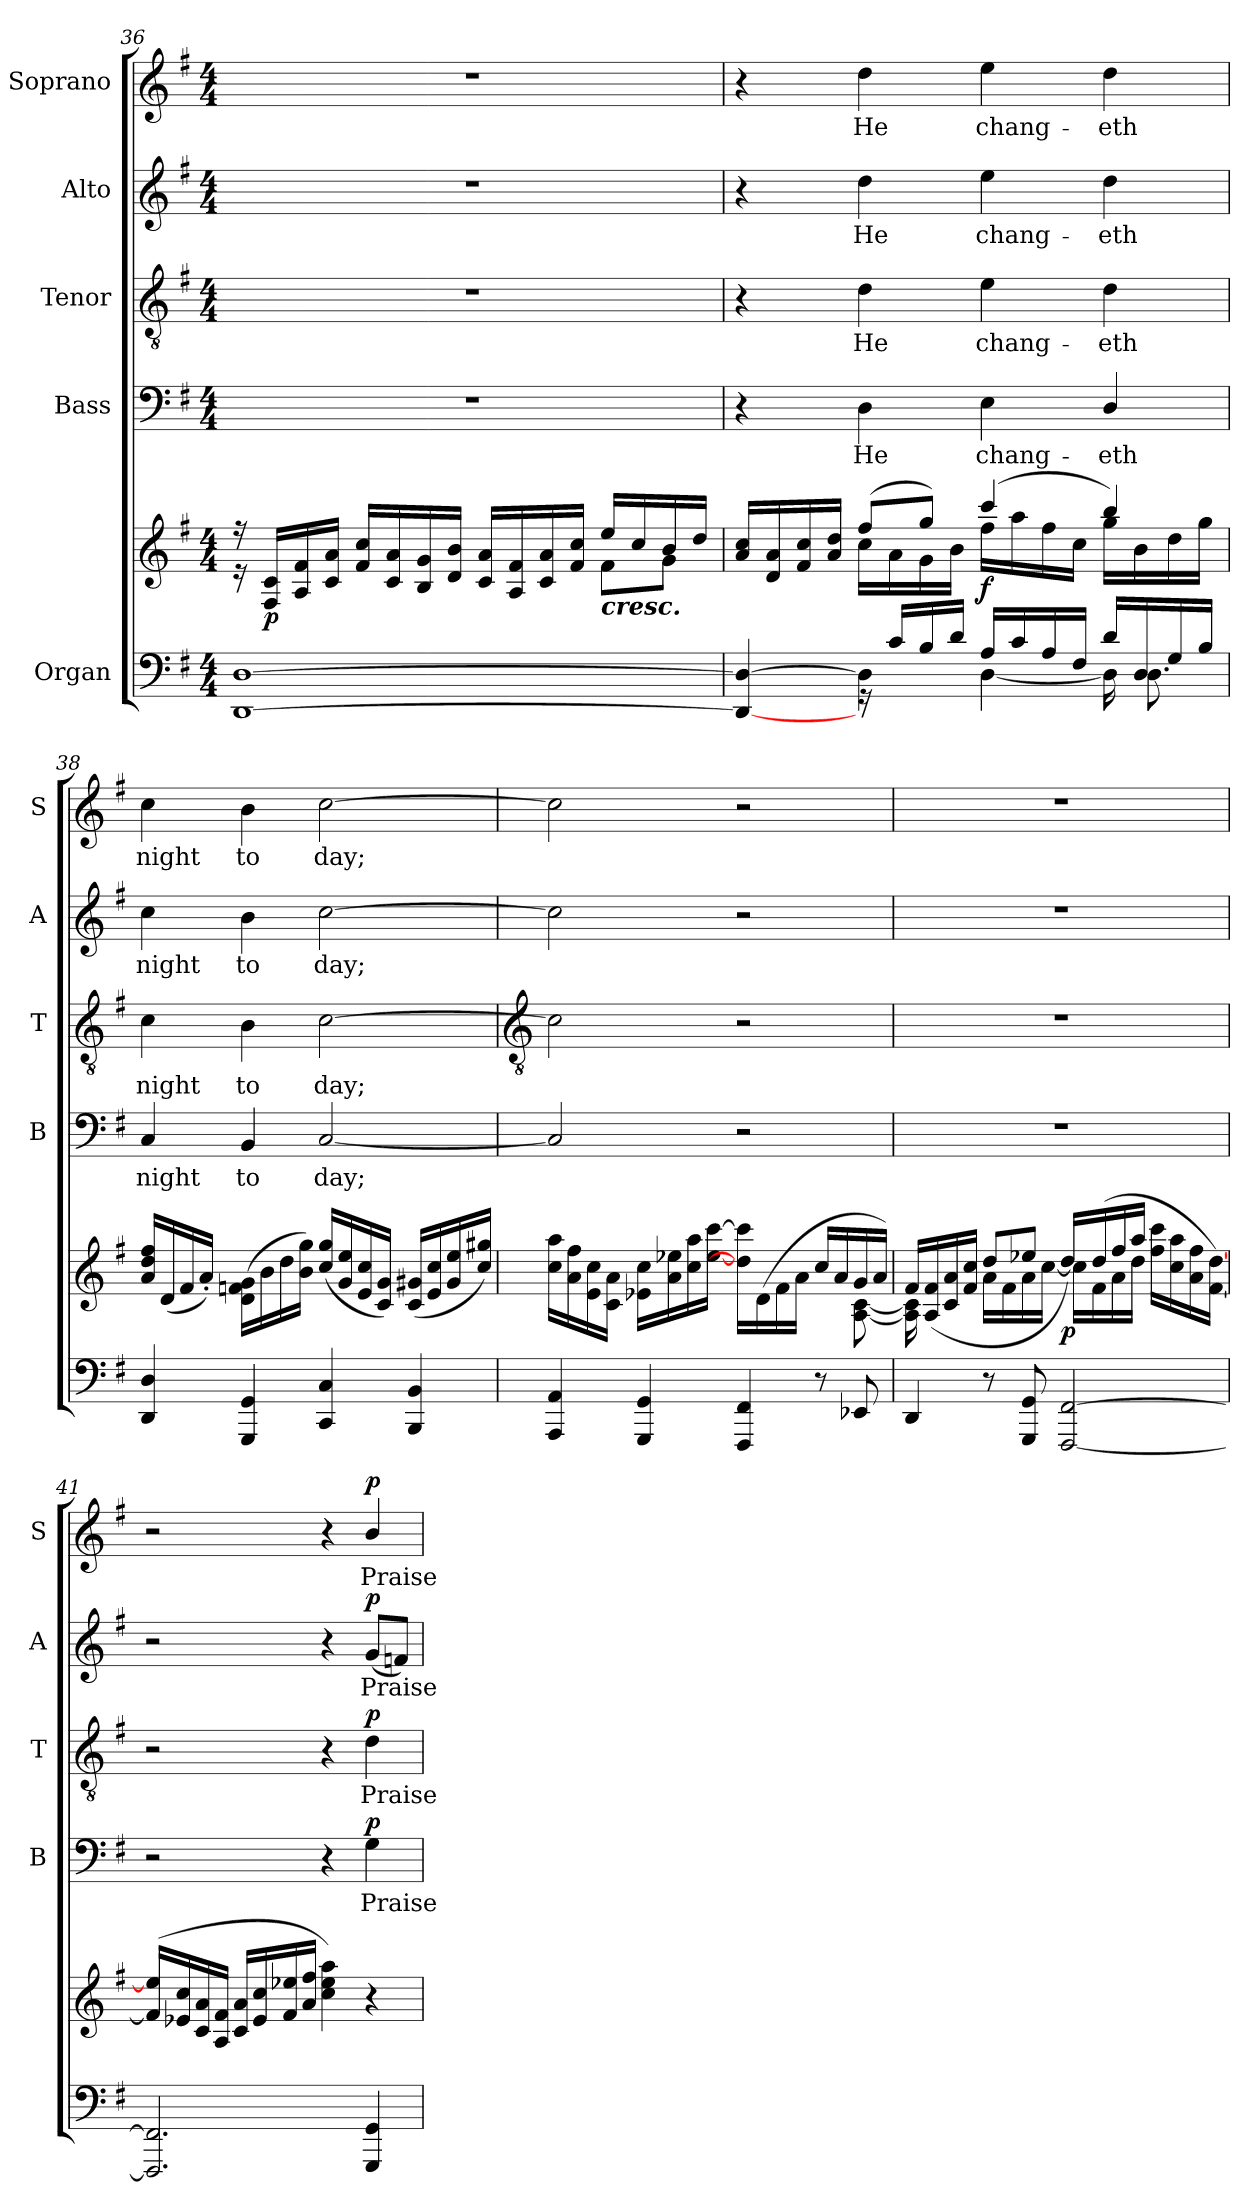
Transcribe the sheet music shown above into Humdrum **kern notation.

**kern	**kern	**dynam	**kern	**text	**dynam	**kern	**text	**dynam	**kern	**text	**dynam	**kern	**text	**dynam
*part5	*part5	*part5	*part4	*part4	*part4	*part3	*part3	*part3	*part2	*part2	*part2	*part1	*part1	*part1
*staff6	*staff5	*staff5/6	*staff4	*staff4	*staff4	*staff3	*staff3	*staff3	*staff2	*staff2	*staff2	*staff1	*staff1	*staff1
*I"Organ	*	*	*I"Bass	*	*	*I"Tenor	*	*	*I"Alto	*	*	*I"Soprano	*	*
*	*	*	*I'B	*	*	*I'T	*	*	*I'A	*	*	*I'S	*	*
*clefF4	*clefG2	*	*clefF4	*	*	*clefGv2	*	*	*clefG2	*	*	*clefG2	*	*
*k[f#]	*k[f#]	*	*k[f#]	*	*	*k[f#]	*	*	*k[f#]	*	*	*k[f#]	*	*
*G:	*G:	*	*G:	*	*	*G:	*	*	*G:	*	*	*G:	*	*
*M4/4	*M4/4	*	*M4/4	*	*	*M4/4	*	*	*M4/4	*	*	*M4/4	*	*
=36	=36	=36	=36	=36	=36	=36	=36	=36	=36	=36	=36	=36	=36	=36
*^	*^	*	*	*	*	*	*	*	*	*	*	*	*	*
[1DD [1D	1ryy	16r	16r	.	1r	.	.	1r	.	.	1r	.	.	1r	.	.
!	!	!	!	!LO:DY:b	!	!	!	!	!	!	!	!	!	!	!	!
.	.	16F# 16cLL	16ryy	p	.	.	.	.	.	.	.	.	.	.	.	.
.	.	16A 16f#	8ryy	.	.	.	.	.	.	.	.	.	.	.	.	.
.	.	16c 16aJJ	.	.	.	.	.	.	.	.	.	.	.	.	.	.
.	.	16f# 16ccLL	4ryy	.	.	.	.	.	.	.	.	.	.	.	.	.
.	.	16c 16a	.	.	.	.	.	.	.	.	.	.	.	.	.	.
.	.	16B 16g	.	.	.	.	.	.	.	.	.	.	.	.	.	.
.	.	16d 16bJJ	.	.	.	.	.	.	.	.	.	.	.	.	.	.
.	.	16c 16aLL	4ryy	.	.	.	.	.	.	.	.	.	.	.	.	.
.	.	16A 16f#	.	.	.	.	.	.	.	.	.	.	.	.	.	.
.	.	16c 16a	.	.	.	.	.	.	.	.	.	.	.	.	.	.
.	.	16f# 16ccJJ	.	.	.	.	.	.	.	.	.	.	.	.	.	.
!	!	!LO:TX:b:Bi:t=cresc.	!	!	!	!	!	!	!	!	!	!	!	!	!	!
.	.	16ee/LL	8f#\L	.	.	.	.	.	.	.	.	.	.	.	.	.
.	.	16cc/	.	.	.	.	.	.	.	.	.	.	.	.	.	.
.	.	16b/	8g\J	.	.	.	.	.	.	.	.	.	.	.	.	.
.	.	16dd/JJ	.	.	.	.	.	.	.	.	.	.	.	.	.	.
=37	=37	=37	=37	=37	=37	=37	=37	=37	=37	=37	=37	=37	=37	=37	=37	=37
4DD_ 4D_	4ryy	16a 16ccLL	4ryy	.	4r	.	.	4r	.	.	4r	.	.	4r	.	.
.	.	16d 16a	.	.	.	.	.	.	.	.	.	.	.	.	.	.
.	.	16f# 16cc	.	.	.	.	.	.	.	.	.	.	.	.	.	.
.	.	16a 16ddJJ	.	.	.	.	.	.	.	.	.	.	.	.	.	.
!	!	!	!	!	!	!LO:LY:b	!	!	!LO:LY:b	!	!	!LO:LY:b	!	!	!LO:LY:b	!
4D\]	16r	(<8ff#/L	16cc\LL	.	4D	He	.	4d	He	.	4dd	He	.	4dd	He	.
.	16c/LL	.	16a\	.	.	.	.	.	.	.	.	.	.	.	.	.
.	16B/	8gg/J)	16g\	.	.	.	.	.	.	.	.	.	.	.	.	.
.	16d/JJ	.	16bJJ	.	.	.	.	.	.	.	.	.	.	.	.	.
!	!	!	!	!LO:DY:b	!	!LO:LY:b	!	!	!LO:LY:b	!	!	!LO:LY:b	!	!	!LO:LY:b	!
16A/LL	[4D	(>4ccc/	16ff#LL	f	4E	chang-	.	4e	chang-	.	4ee	chang-	.	4ee	chang-	.
16c/	.	.	16aa	.	.	.	.	.	.	.	.	.	.	.	.	.
16A/	.	.	16ff#	.	.	.	.	.	.	.	.	.	.	.	.	.
16F#/JJ	.	.	16ccJJ	.	.	.	.	.	.	.	.	.	.	.	.	.
!	!	!	!	!	!	!LO:LY:b	!	!	!LO:LY:b	!	!	!LO:LY:b	!	!	!LO:LY:b	!
16d/LL	16D]	4bb/)	16ggLL	.	4D/	-eth	.	4d	-eth	.	4dd	-eth	.	4dd	-eth	.
16D/	8.D	.	16b	.	.	.	.	.	.	.	.	.	.	.	.	.
16G/	.	.	16dd	.	.	.	.	.	.	.	.	.	.	.	.	.
16B/JJ	.	.	16ggJJ	.	.	.	.	.	.	.	.	.	.	.	.	.
=38	=38	=38	=38	=38	=38	=38	=38	=38	=38	=38	=38	=38	=38	=38	=38	=38
!	!	!	!	!	!	!LO:LY:b	!	!	!LO:LY:b	!	!	!LO:LY:b	!	!	!LO:LY:b	!
4DD 4D	2ryy	16a 16dd 16ff#LL	2ryy	.	4C	night	.	4c	night	.	4cc	night	.	4cc	night	.
.	.	(<16d	.	.	.	.	.	.	.	.	.	.	.	.	.	.
.	.	16f#	.	.	.	.	.	.	.	.	.	.	.	.	.	.
.	.	16a'JJ)	.	.	.	.	.	.	.	.	.	.	.	.	.	.
!	!	!	!	!	!	!LO:LY:b	!	!	!LO:LY:b	!	!	!LO:LY:b	!	!	!LO:LY:b	!
4GGG 4GG	.	(>16d 16fn 16gLL	.	.	4BB	to	.	4B	to	.	4b	to	.	4b	to	.
.	.	16b	.	.	.	.	.	.	.	.	.	.	.	.	.	.
.	.	16dd	.	.	.	.	.	.	.	.	.	.	.	.	.	.
.	.	16b 16ggJJ)	.	.	.	.	.	.	.	.	.	.	.	.	.	.
!	!	!	!	!	!	!LO:LY:b	!	!	!LO:LY:b	!	!	!LO:LY:b	!	!	!LO:LY:b	!
4CC 4C	2ryy	(<16cc 16ggLL	2ryy	.	[2C	day;	.	[2c	day;	.	[2cc	day;	.	[2cc	day;	.
.	.	16g 16ee	.	.	.	.	.	.	.	.	.	.	.	.	.	.
.	.	16e 16cc	.	.	.	.	.	.	.	.	.	.	.	.	.	.
.	.	16c 16gJJ)	.	.	.	.	.	.	.	.	.	.	.	.	.	.
4BBB 4BB	.	(<16c 16g#XLL	.	.	.	.	.	.	.	.	.	.	.	.	.	.
.	.	16e 16cc	.	.	.	.	.	.	.	.	.	.	.	.	.	.
.	.	16g# 16ee	.	.	.	.	.	.	.	.	.	.	.	.	.	.
.	.	16cc 16gg#XJJ)	.	.	.	.	.	.	.	.	.	.	.	.	.	.
*v	*v	*	*	*	*	*	*	*	*	*	*	*	*	*	*	*
!!LO:LB:g=z
=39	=39	=39	=39	=39	=39	=39	=39	=39	=39	=39	=39	=39	=39	=39	=39
*	*	*	*	*	*	*	*clefGv2	*	*	*	*	*	*	*	*
4AAA 4AA	16cc\ 16aa\LL	2ryy	.	2C]	.	.	2c]	.	.	2cc]	.	.	2cc]	.	.
.	16a\ 16ff#\	.	.	.	.	.	.	.	.	.	.	.	.	.	.
.	16e\ 16cc\	.	.	.	.	.	.	.	.	.	.	.	.	.	.
.	16c\ 16a\JJ	.	.	.	.	.	.	.	.	.	.	.	.	.	.
4GGG 4GG	16e-X\ 16cc\LL	.	.	.	.	.	.	.	.	.	.	.	.	.	.
.	16a\ 16ee-X\	.	.	.	.	.	.	.	.	.	.	.	.	.	.
.	16cc\ 16aa\	.	.	.	.	.	.	.	.	.	.	.	.	.	.
.	[16ee-\ [16ccc\JJ	.	.	.	.	.	.	.	.	.	.	.	.	.	.
4FFF# 4FF#	16dd\] 16ccc\]LL	4ryy	.	2r	.	.	2r	.	.	2r	.	.	2r	.	.
.	(<16d\	.	.	.	.	.	.	.	.	.	.	.	.	.	.
.	16f#\	.	.	.	.	.	.	.	.	.	.	.	.	.	.
.	16a\JJ	.	.	.	.	.	.	.	.	.	.	.	.	.	.
8r	16ccLL	8ryy	.	.	.	.	.	.	.	.	.	.	.	.	.
.	16a	.	.	.	.	.	.	.	.	.	.	.	.	.	.
8EE-X	16g	[8A\ [8c\	.	.	.	.	.	.	.	.	.	.	.	.	.
.	16aJJ)	.	.	.	.	.	.	.	.	.	.	.	.	.	.
=40	=40	=40	=40	=40	=40	=40	=40	=40	=40	=40	=40	=40	=40	=40	=40
4DD	16f#LL	16A\] 16c\]	.	1r	.	.	1r	.	.	1r	.	.	1r	.	.
.	(<16A 16f#	8ryy	.	.	.	.	.	.	.	.	.	.	.	.	.
.	16c 16a	.	.	.	.	.	.	.	.	.	.	.	.	.	.
.	16f# 16ccJJ	16ryy	.	.	.	.	.	.	.	.	.	.	.	.	.
8r	8dd/L	16a\LL	.	.	.	.	.	.	.	.	.	.	.	.	.
.	.	16f#\	.	.	.	.	.	.	.	.	.	.	.	.	.
8GGG 8GG	8ee-X/J	16a\	.	.	.	.	.	.	.	.	.	.	.	.	.
.	.	[16ccJJ	.	.	.	.	.	.	.	.	.	.	.	.	.
!	!	!	!LO:DY:b	!	!	!	!	!	!	!	!	!	!	!	!
[2FFF# [2FF#	16dd/LL)	16cc\LL]	p	.	.	.	.	.	.	.	.	.	.	.	.
.	(>16dd/	16f#\	.	.	.	.	.	.	.	.	.	.	.	.	.
.	16ff#/	16a\	.	.	.	.	.	.	.	.	.	.	.	.	.
.	16aa/JJ	16ddJJ	.	.	.	.	.	.	.	.	.	.	.	.	.
.	16ff#\ 16ccc\LL	4ryy	.	.	.	.	.	.	.	.	.	.	.	.	.
.	16cc\ 16aa\	.	.	.	.	.	.	.	.	.	.	.	.	.	.
.	16a\ 16ff#\	.	.	.	.	.	.	.	.	.	.	.	.	.	.
.	[16f#\ [16dd\JJ)	.	.	.	.	.	.	.	.	.	.	.	.	.	.
=41	=41	=41	=41	=41	=41	=41	=41	=41	=41	=41	=41	=41	=41	=41	=41
2.FFF#] 2.FF#]	(<16f#] 16ee-]LL	2ryy	.	2r	.	.	2r	.	.	2r	.	.	2r	.	.
.	16e-X 16cc	.	.	.	.	.	.	.	.	.	.	.	.	.	.
.	16c 16a	.	.	.	.	.	.	.	.	.	.	.	.	.	.
.	16A 16f#JJ	.	.	.	.	.	.	.	.	.	.	.	.	.	.
.	16c 16aLL	.	.	.	.	.	.	.	.	.	.	.	.	.	.
.	16e- 16cc	.	.	.	.	.	.	.	.	.	.	.	.	.	.
.	16f# 16ee-	.	.	.	.	.	.	.	.	.	.	.	.	.	.
.	16a 16ff#JJ	.	.	.	.	.	.	.	.	.	.	.	.	.	.
.	4cc\ 4ee-\ 4aa\)	2ryy	.	4r	.	.	4r	.	.	4r	.	.	4r	.	.
!	!	!	!	!	!LO:LY:b	!LO:DY:b	!	!LO:LY:b	!LO:DY:b	!	!LO:LY:b	!LO:DY:b	!	!LO:LY:b	!LO:DY:b
4GGG 4GG	4r	.	.	4G	Praise	p	4d	Praise	p	(<8gL	Praise	p	4b/	Praise	p
.	.	.	.	.	.	.	.	.	.	8fnJ)	.	.	.	.	.
*	*v	*v	*	*	*	*	*	*	*	*	*	*	*	*	*
=	=	=	=	=	=	=	=	=	=	=	=	=	=	=
*-	*-	*-	*-	*-	*-	*-	*-	*-	*-	*-	*-	*-	*-	*-
